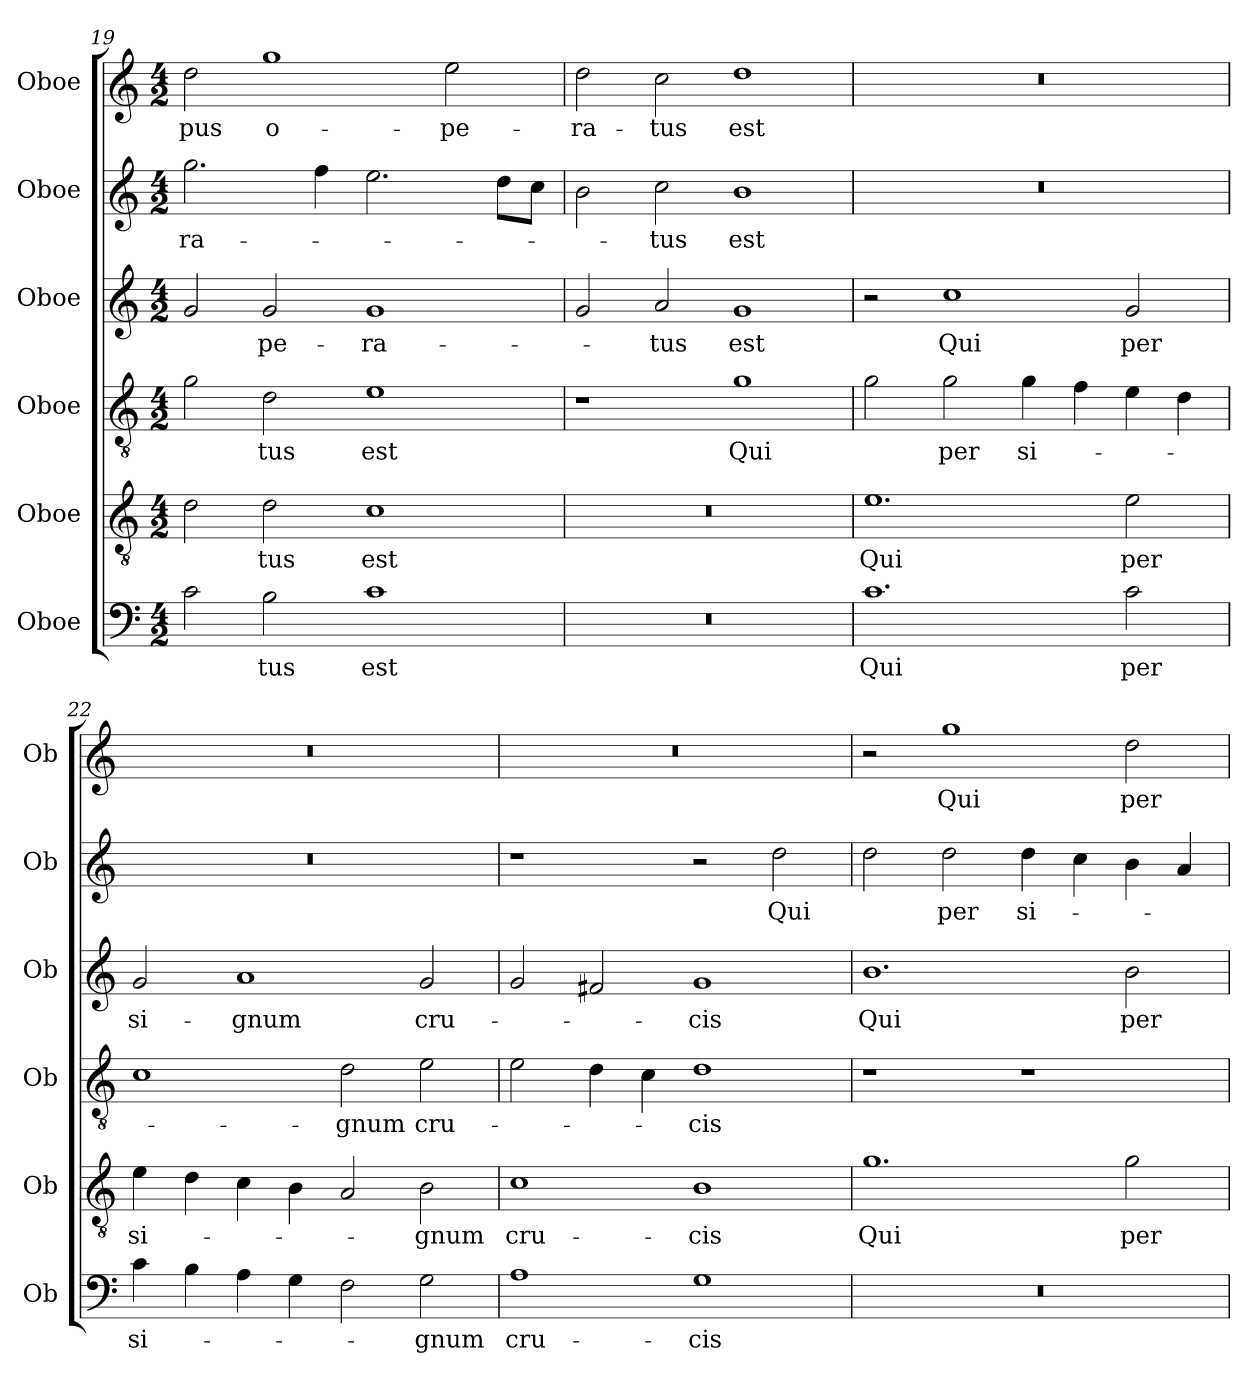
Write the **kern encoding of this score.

**kern	**text	**kern	**text	**kern	**text	**kern	**text	**kern	**text	**kern	**text
*part6	*part6	*part5	*part5	*part4	*part4	*part3	*part3	*part2	*part2	*part1	*part1
*staff6	*staff6	*staff5	*staff5	*staff4	*staff4	*staff3	*staff3	*staff2	*staff2	*staff1	*staff1
*I"Oboe	*	*I"Oboe	*	*I"Oboe	*	*I"Oboe	*	*I"Oboe	*	*I"Oboe	*
*I'Ob	*	*I'Ob	*	*I'Ob	*	*I'Ob	*	*I'Ob	*	*I'Ob	*
*clefF4	*	*clefGv2	*	*clefGv2	*	*clefG2	*	*clefG2	*	*clefG2	*
*k[]	*	*k[]	*	*k[]	*	*k[]	*	*k[]	*	*k[]	*
*M4/2	*	*M4/2	*	*M4/2	*	*M4/2	*	*M4/2	*	*M4/2	*
=19	=19	=19	=19	=19	=19	=19	=19	=19	=19	=19	=19
2c\	.	2d\	.	2g\	.	2g/	.	2.gg\	-ra-	2dd\	-pus
2B\	-tus	2d\	-tus	2d\	-tus	2g/	-pe-	.	.	1gg	o-
.	.	.	.	.	.	.	.	4ff\	.	.	.
1c	est	1c	est	1e	est	1g	-ra-	2.ee\	.	.	.
.	.	.	.	.	.	.	.	.	.	2ee\	-pe-
.	.	.	.	.	.	.	.	8dd\L	.	.	.
.	.	.	.	.	.	.	.	8cc\J	.	.	.
=20	=20	=20	=20	=20	=20	=20	=20	=20	=20	=20	=20
0r	.	0r	.	1r	.	2g/	.	2b\	.	2dd\	-ra-
.	.	.	.	.	.	2a/	-tus	2cc\	-tus	2cc\	-tus
.	.	.	.	1g	Qui	1g	est	1b	est	1dd	est
=21	=21	=21	=21	=21	=21	=21	=21	=21	=21	=21	=21
1.c	Qui	1.e	Qui	2g\	.	2r	.	0r	.	0r	.
.	.	.	.	2g\	per	1cc	Qui	.	.	.	.
.	.	.	.	4g\	si-	.	.	.	.	.	.
.	.	.	.	4f\	.	.	.	.	.	.	.
2c\	per	2e\	per	4e\	.	2g/	per	.	.	.	.
.	.	.	.	4d\	.	.	.	.	.	.	.
=22	=22	=22	=22	=22	=22	=22	=22	=22	=22	=22	=22
4c\	si-	4e\	si-	1c	.	2g/	si-	0r	.	0r	.
4B\	.	4d\	.	.	.	.	.	.	.	.	.
4A\	.	4c\	.	.	.	1a	-gnum	.	.	.	.
4G\	.	4B\	.	.	.	.	.	.	.	.	.
2F\	.	2A/	.	2d\	-gnum	.	.	.	.	.	.
2G\	-gnum	2B\	-gnum	2e\	cru-	2g/	cru-	.	.	.	.
!!LO:LB:g=z
=23	=23	=23	=23	=23	=23	=23	=23	=23	=23	=23	=23
1A	cru-	1c	cru-	2e\	.	2g/	.	1r	.	0r	.
.	.	.	.	4d\	.	2f#X/	.	.	.	.	.
.	.	.	.	4c\	.	.	.	.	.	.	.
1G	-cis	1B	-cis	1d	-cis	1g	-cis	2r	.	.	.
.	.	.	.	.	.	.	.	2dd\	Qui	.	.
=24	=24	=24	=24	=24	=24	=24	=24	=24	=24	=24	=24
0r	.	1.g	Qui	1r	.	1.b	Qui	2dd\	.	2r	.
.	.	.	.	.	.	.	.	2dd\	per	1gg	Qui
.	.	.	.	1r	.	.	.	4dd\	si-	.	.
.	.	.	.	.	.	.	.	4cc\	.	.	.
.	.	2g\	per	.	.	2b\	per	4b\	.	2dd\	per
.	.	.	.	.	.	.	.	4a/	.	.	.
=	=	=	=	=	=	=	=	=	=	=	=
*-	*-	*-	*-	*-	*-	*-	*-	*-	*-	*-	*-
